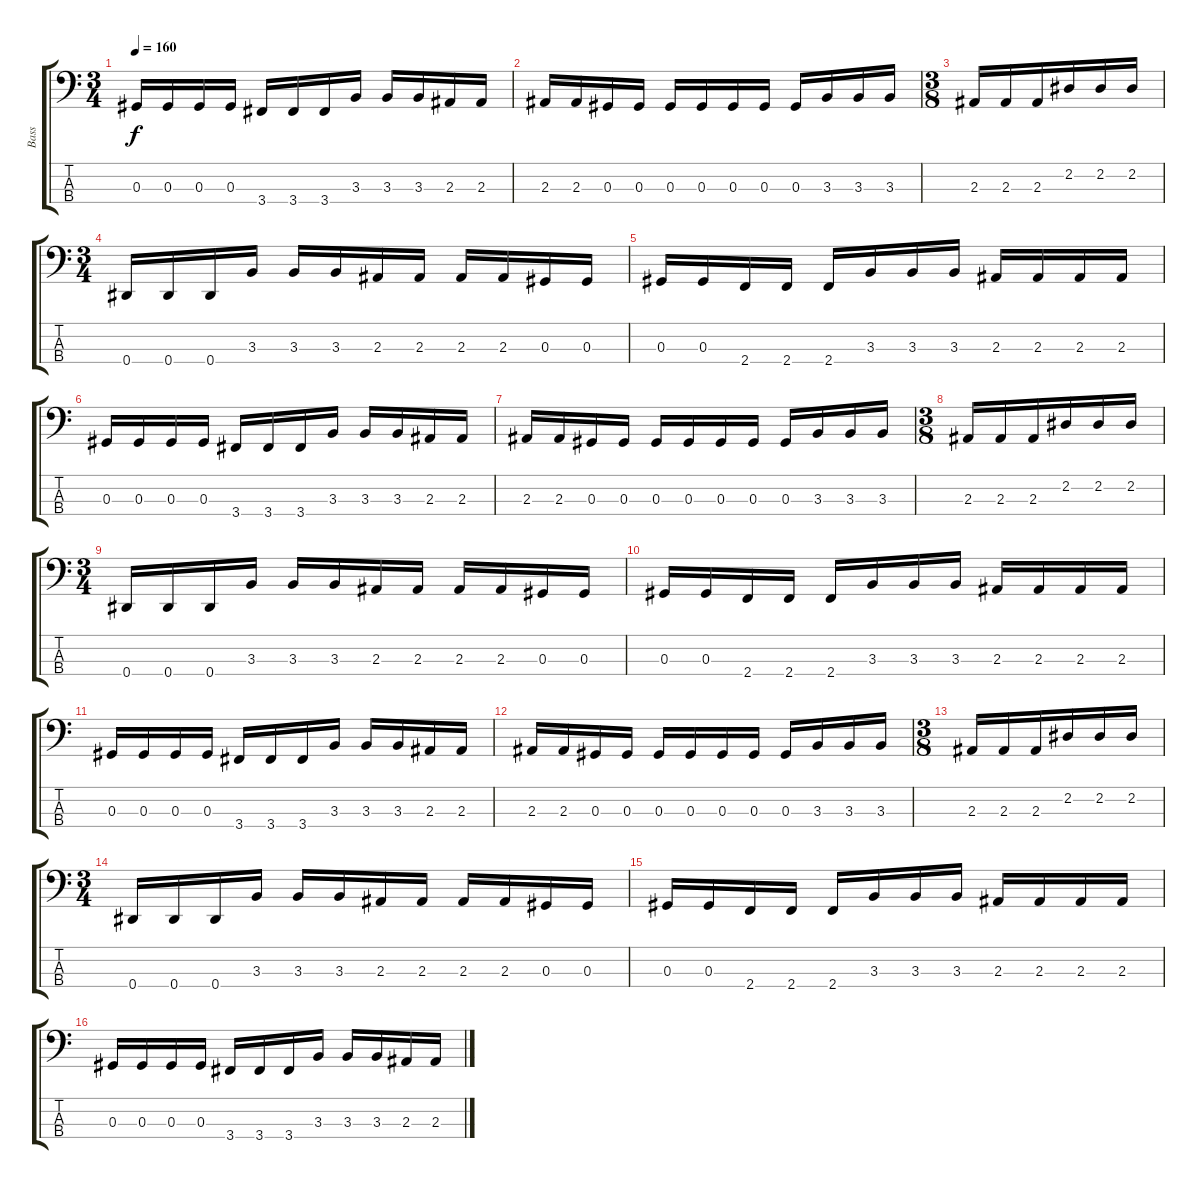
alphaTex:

\track ("Bass" "Bass") {instrument electricbassfinger}
\staff {score tabs}
\tuning (Gb2 Db2 Ab1 Eb1) {hide}
\ts (3 4)
\tempo 160
\clef f4
\ks c
0.3.16{dy f} 0.3.16 0.3.16 0.3.16 3.4.16 3.4.16 3.4.16 3.3.16 3.3.16 3.3.16 2.3.16 2.3.16 |
2.3.16 2.3.16 0.3.16 0.3.16 0.3.16 0.3.16 0.3.16 0.3.16 0.3.16 3.3.16 3.3.16 3.3.16 |
\ts (3 8)
2.3.16 2.3.16 2.3.16 2.2.16 2.2.16 2.2.16 |
\ts (3 4)
0.4.16 0.4.16 0.4.16 3.3.16 3.3.16 3.3.16 2.3.16 2.3.16 2.3.16 2.3.16 0.3.16 0.3.16 |
0.3.16 0.3.16 2.4.16 2.4.16 2.4.16 3.3.16 3.3.16 3.3.16 2.3.16 2.3.16 2.3.16 2.3.16 |
0.3.16 0.3.16 0.3.16 0.3.16 3.4.16 3.4.16 3.4.16 3.3.16 3.3.16 3.3.16 2.3.16 2.3.16 |
2.3.16 2.3.16 0.3.16 0.3.16 0.3.16 0.3.16 0.3.16 0.3.16 0.3.16 3.3.16 3.3.16 3.3.16 |
\ts (3 8)
2.3.16 2.3.16 2.3.16 2.2.16 2.2.16 2.2.16 |
\ts (3 4)
0.4.16 0.4.16 0.4.16 3.3.16 3.3.16 3.3.16 2.3.16 2.3.16 2.3.16 2.3.16 0.3.16 0.3.16 |
0.3.16 0.3.16 2.4.16 2.4.16 2.4.16 3.3.16 3.3.16 3.3.16 2.3.16 2.3.16 2.3.16 2.3.16 |
0.3.16 0.3.16 0.3.16 0.3.16 3.4.16 3.4.16 3.4.16 3.3.16 3.3.16 3.3.16 2.3.16 2.3.16 |
2.3.16 2.3.16 0.3.16 0.3.16 0.3.16 0.3.16 0.3.16 0.3.16 0.3.16 3.3.16 3.3.16 3.3.16 |
\ts (3 8)
2.3.16 2.3.16 2.3.16 2.2.16 2.2.16 2.2.16 |
\ts (3 4)
0.4.16 0.4.16 0.4.16 3.3.16 3.3.16 3.3.16 2.3.16 2.3.16 2.3.16 2.3.16 0.3.16 0.3.16 |
0.3.16 0.3.16 2.4.16 2.4.16 2.4.16 3.3.16 3.3.16 3.3.16 2.3.16 2.3.16 2.3.16 2.3.16 |
0.3.16 0.3.16 0.3.16 0.3.16 3.4.16 3.4.16 3.4.16 3.3.16 3.3.16 3.3.16 2.3.16 2.3.16
